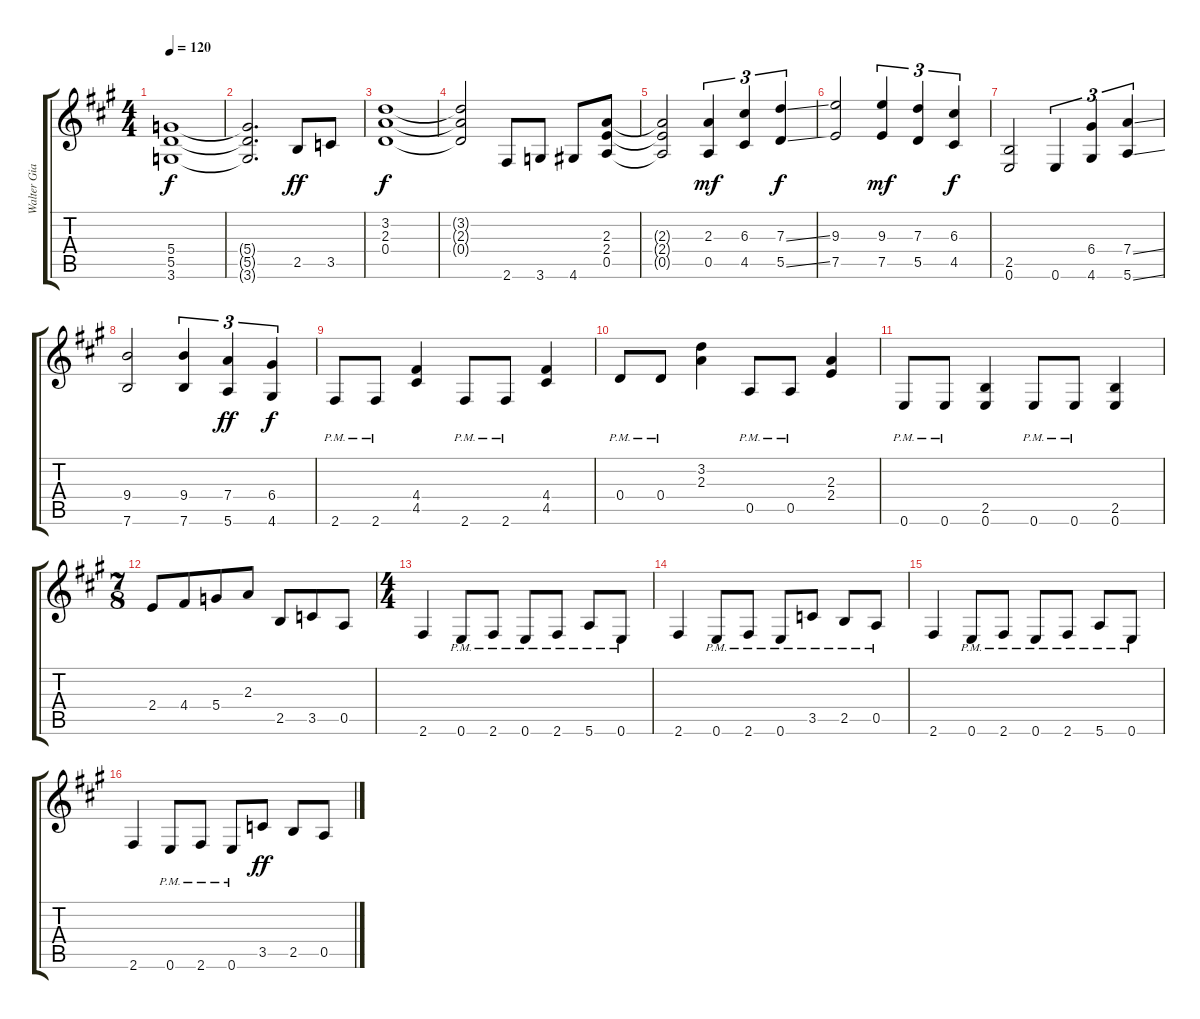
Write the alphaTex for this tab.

\track ("Walter Giardino" "Walter Gia") {instrument overdrivenguitar}
\staff {score tabs}
\tuning (E4 B3 G3 D3 A2 E2) {hide}
\ts (4 4)
\tempo 120
\clef g2
\ks a
(5.4 5.5 3.6).1{dy f} |
(5.4{t} 5.5{t} 3.6{t}).2{d} 2.5.8{dy ff} 3.5.8 |
(3.2 2.3 0.4).1{dy f} |
(3.2{t} 2.3{t} 0.4{t}).2 2.6.8 3.6.8 4.6.8 (2.3 2.4 0.5).8 |
(2.3{t} 2.4{t} 0.5{t}).2 (2.3 0.5).4{tu (3 2) dy mf} (6.3 4.5).4{tu (3 2)} (7.3{ss} 5.5{ss}).4{tu (3 2) dy f} |
(9.3 7.5).2 (9.3 7.5).4{tu (3 2) dy mf} (7.3 5.5).4{tu (3 2)} (6.3 4.5).4{tu (3 2) dy f} |
(2.5 0.6).2 0.6.4{tu (3 2)} (6.4 4.6).4{tu (3 2)} (7.4{ss} 5.6{ss}).4{tu (3 2)} |
(9.4 7.6).2 (9.4 7.6).4{tu (3 2)} (7.4 5.6).4{tu (3 2) dy ff} (6.4 4.6).4{tu (3 2) dy f} |
2.6{pm}.8 2.6{pm}.8 (4.4 4.5).4 2.6{pm}.8 2.6{pm}.8 (4.4 4.5).4 |
0.4{pm}.8 0.4{pm}.8 (3.2 2.3).4 0.5{pm}.8 0.5{pm}.8 (2.3 2.4).4 |
0.6{pm}.8 0.6{pm}.8 (2.5 0.6).4 0.6{pm}.8 0.6{pm}.8 (2.5 0.6).4 |
\ts (7 8)
2.4.8 4.4.8 5.4.8 2.3.8 2.5.8 3.5.8 0.5.8 |
\ts (4 4)
2.6.4 0.6{pm}.8 2.6{pm}.8 0.6{pm}.8 2.6{pm}.8 5.6{pm}.8 0.6{pm}.8 |
2.6.4 0.6{pm}.8 2.6{pm}.8 0.6{pm}.8 3.5{pm}.8 2.5{pm}.8 0.5{pm}.8 |
2.6.4 0.6{pm}.8 2.6{pm}.8 0.6{pm}.8 2.6{pm}.8 5.6{pm}.8 0.6{pm}.8 |
2.6.4 0.6{pm}.8 2.6{pm}.8 0.6{pm}.8 3.5.8{dy ff} 2.5.8 0.5.8
